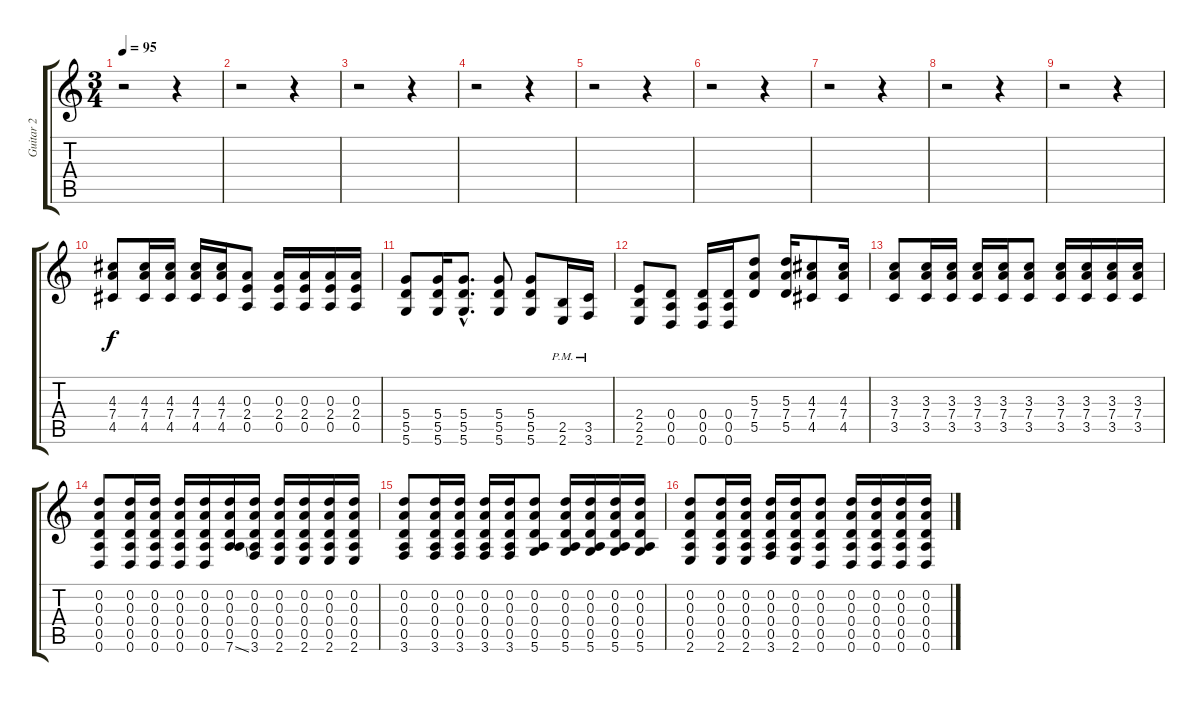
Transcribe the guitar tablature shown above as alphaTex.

\track ("Guitar 2" "Guitar 2") {instrument distortionguitar}
\staff {score tabs}
\tuning (E4 D4 A3 D3 A2 D2) {hide}
\ts (3 4)
\tempo 95
\clef g2
\ks c
r.2{dy f} r.4 |
r.2 r.4 |
r.2 r.4 |
r.2 r.4 |
r.2 r.4 |
r.2 r.4 |
r.2 r.4 |
r.2 r.4 |
r.2 r.4 |
(4.3 7.4 4.5).8{volume 13 instrument distortionguitar} (4.3 7.4 4.5).16 (4.3 7.4 4.5).16 (4.3 7.4 4.5).16 (4.3 7.4 4.5).16 (0.3 2.4 0.5).8 (0.3 2.4 0.5).16 (0.3 2.4 0.5).16 (0.3 2.4 0.5).16 (0.3 2.4 0.5).16 |
(5.4 5.5 5.6).8 (5.4 5.5 5.6).16 (5.4{hac} 5.5{hac} 5.6{hac}).8{d} (5.4 5.5 5.6).8 (5.4 5.5 5.6).8 (2.5{pm} 2.6{pm}).16 (3.5{pm} 3.6{pm}).16 |
(2.4 2.5 2.6).8 (0.4 0.5 0.6).8 (0.4 0.5 0.6).16 (0.4 0.5 0.6).16 (5.3 7.4 5.5).8 (5.3 7.4 5.5).16 (4.3 7.4 4.5).8 (4.3 7.4 4.5).16 |
(3.3 7.4 3.5).8 (3.3 7.4 3.5).16 (3.3 7.4 3.5).16 (3.3 7.4 3.5).16 (3.3 7.4 3.5).16 (3.3 7.4 3.5).8 (3.3 7.4 3.5).16 (3.3 7.4 3.5).16 (3.3 7.4 3.5).16 (3.3 7.4 3.5).16 |
(0.2 0.3 0.4 0.5 0.6).8 (0.2 0.3 0.4 0.5 0.6).16 (0.2 0.3 0.4 0.5 0.6).16 (0.2 0.3 0.4 0.5 0.6).16 (0.2 0.3 0.4 0.5 0.6).16 (0.2 0.3 0.4 0.5 7.6{ss}).16 (0.2 0.3 0.4 0.5 3.6).16 (0.2 0.3 0.4 0.5 2.6).16 (0.2 0.3 0.4 0.5 2.6).16 (0.2 0.3 0.4 0.5 2.6).16 (0.2 0.3 0.4 0.5 2.6).16 |
(0.2 0.3 0.4 0.5 3.6).8 (0.2 0.3 0.4 0.5 3.6).16 (0.2 0.3 0.4 0.5 3.6).16 (0.2 0.3 0.4 0.5 3.6).16 (0.2 0.3 0.4 0.5 3.6).16 (0.2 0.3 0.4 0.5 5.6).8 (0.2 0.3 0.4 0.5 5.6).16 (0.2 0.3 0.4 0.5 5.6).16 (0.2 0.3 0.4 0.5 5.6).16 (0.2 0.3 0.4 0.5 5.6).16 |
(0.2 0.3 0.4 0.5 2.6).8 (0.2 0.3 0.4 0.5 2.6).16 (0.2 0.3 0.4 0.5 2.6).16 (0.2 0.3 0.4 0.5 3.6).16 (0.2 0.3 0.4 0.5 2.6).16 (0.2 0.3 0.4 0.5 0.6).8 (0.2 0.3 0.4 0.5 0.6).16 (0.2 0.3 0.4 0.5 0.6).16 (0.2 0.3 0.4 0.5 0.6).16 (0.2 0.3 0.4 0.5 0.6).16
